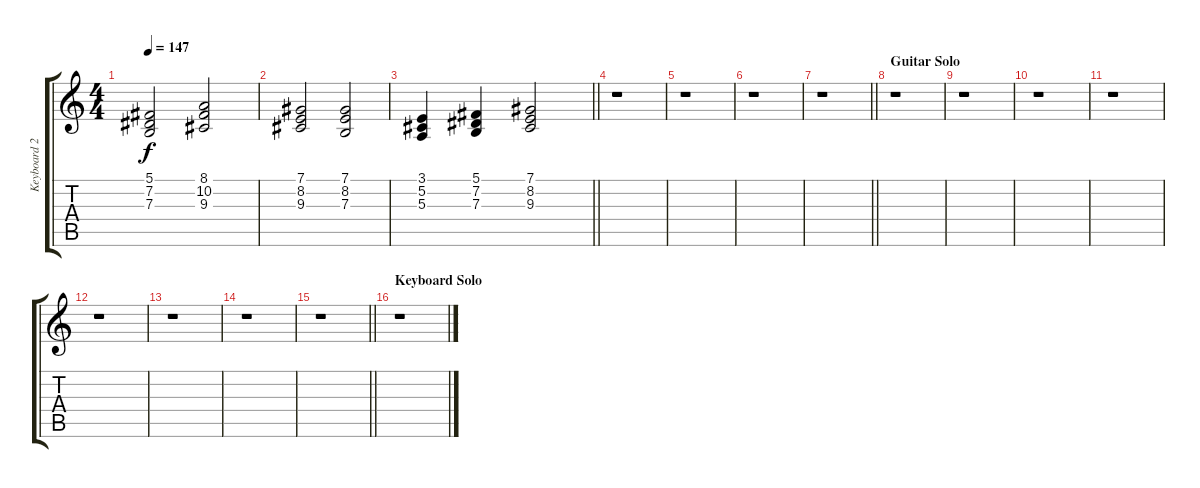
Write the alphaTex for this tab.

\track ("Keyboard 2" "Keyboard 2") {instrument stringensemble1}
\staff {score tabs}
\tuning (Db4 Ab3 E3 B2 Gb2 Db2) {hide}
\ts (4 4)
\tempo 147
\clef g2
\ks c
(5.1 7.2 7.3).2{dy f} (8.1 10.2 9.3).2 |
(7.1 8.2 9.3).2 (7.1 8.2 7.3).2 |
\barLineRight lightlight
(3.1 5.2 5.3).4 (5.1 7.2 7.3).4 (7.1 8.2 9.3).2 |
r.1 |
r.1 |
r.1 |
\barLineRight lightlight
r.1 |
\section ("" "Guitar Solo")
r.1 |
r.1 |
r.1 |
r.1 |
r.1 |
r.1 |
r.1 |
\barLineRight lightlight
r.1 |
\section ("" "Keyboard Solo")
r.1
